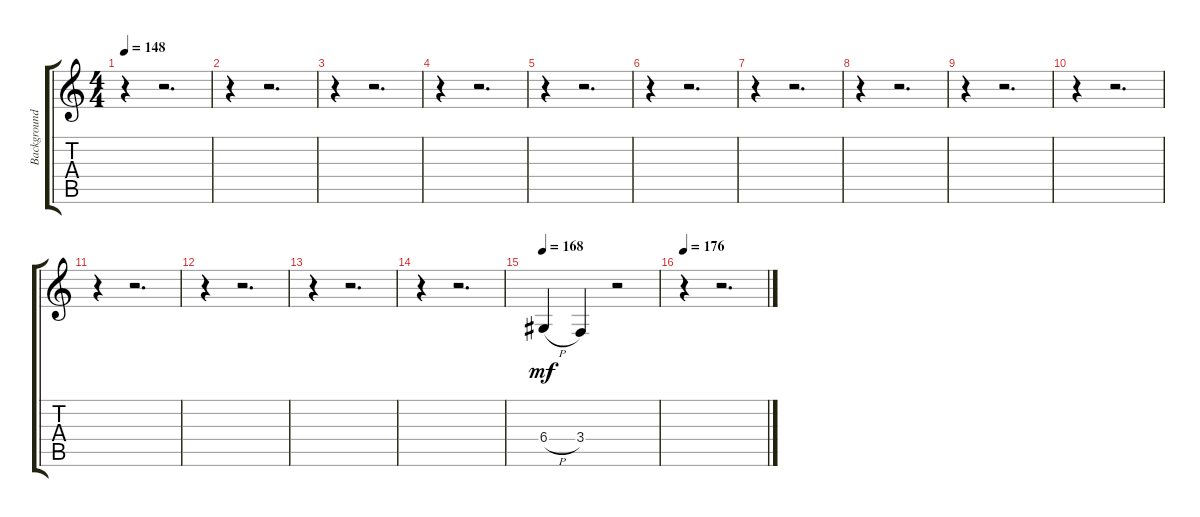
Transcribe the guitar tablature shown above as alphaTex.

\track ("Background Vocals" "Background") {instrument altosax}
\staff {score tabs}
\tuning (E4 B3 G3 D3 A2 E2) {hide}
\ts (4 4)
\tempo 148
\clef g2
\ks c
r.4{dy mf} r.2{d} |
r.4 r.2{d} |
r.4 r.2{d} |
r.4 r.2{d} |
r.4 r.2{d} |
r.4 r.2{d} |
r.4 r.2{d} |
r.4 r.2{d} |
r.4 r.2{d} |
r.4 r.2{d} |
r.4 r.2{d} |
r.4 r.2{d} |
r.4 r.2{d} |
r.4 r.2{d} |
\tempo 168
6.4{h}.4 3.4.4 r.2 |
\tempo 176
r.4 r.2{d}
